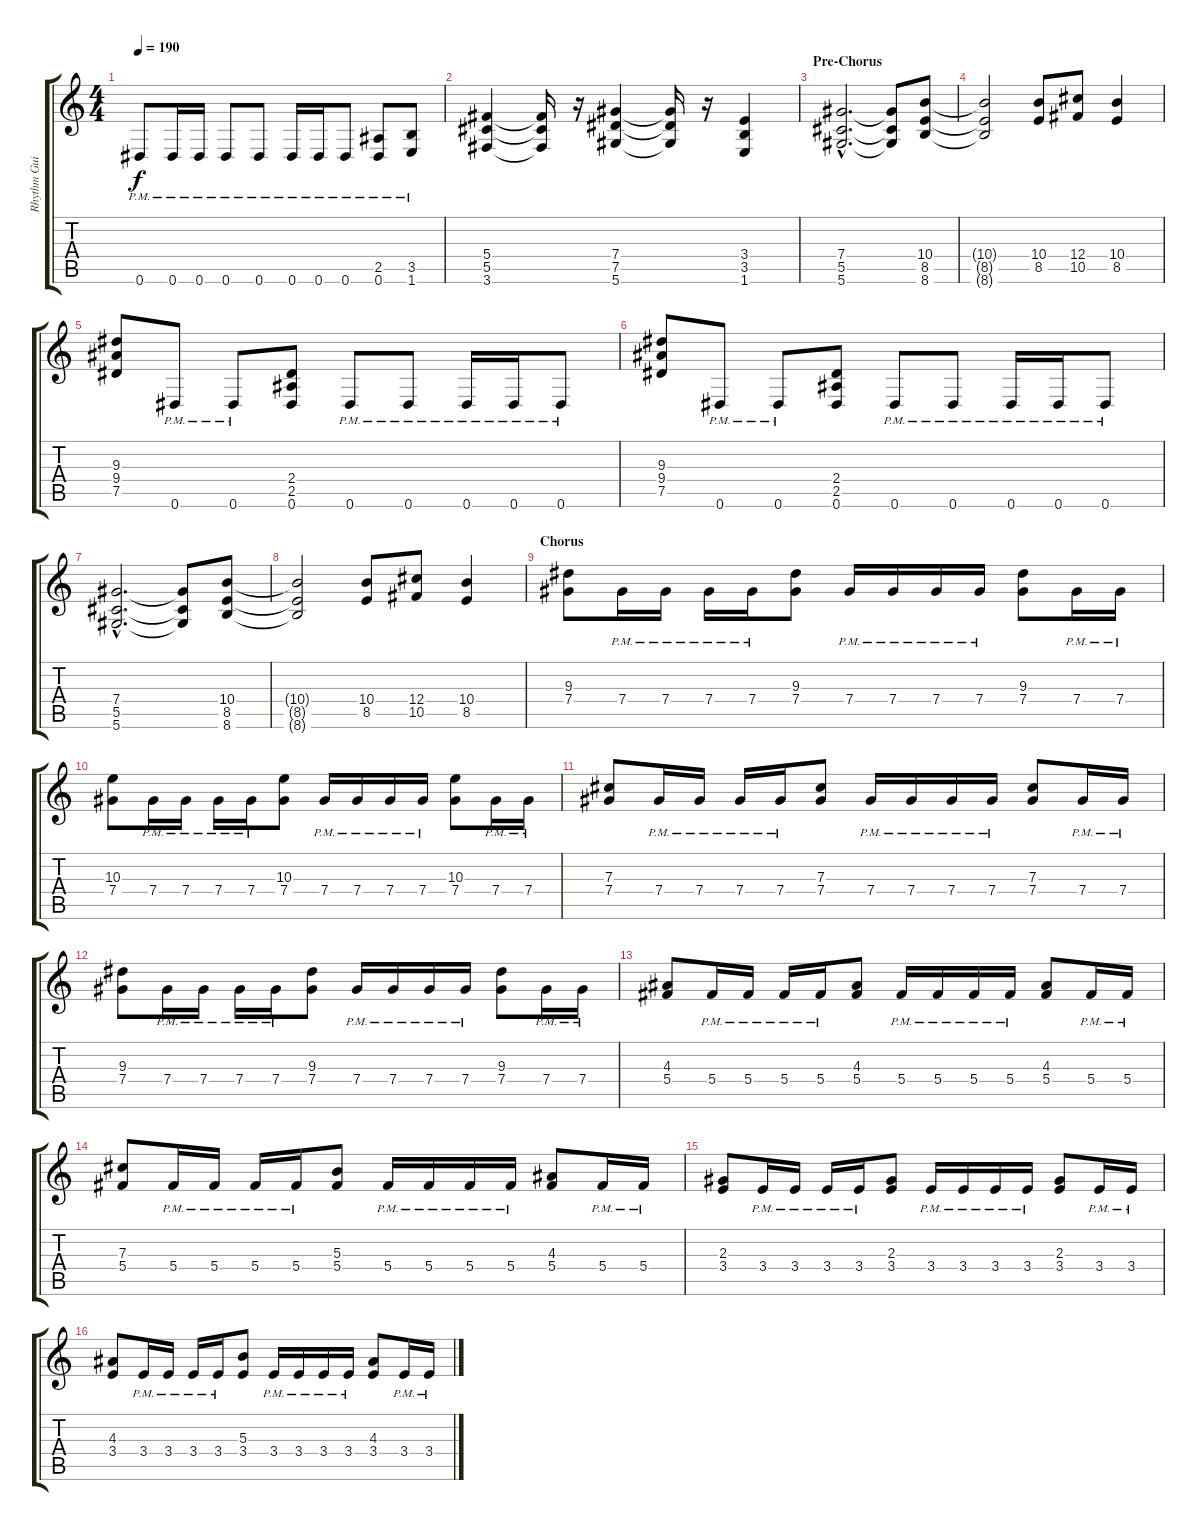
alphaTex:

\track ("Rhythm Guitar" "Rhythm Gui") {instrument distortionguitar}
\staff {score tabs}
\tuning (Eb4 Bb3 Gb3 Db3 Ab2 Eb2) {hide}
\ts (4 4)
\tempo 190
\clef g2
\ks c
0.6{pm}.8{dy f} 0.6{pm}.16 0.6{pm}.16 0.6{pm}.8 0.6{pm}.8 0.6{pm}.16 0.6{pm}.16 0.6{pm}.8 (2.5{pm} 0.6{pm}).8 (3.5{pm} 1.6{pm}).8 |
(5.4 5.5 3.6).4 (5.4{t} 5.5{t} 3.6{t}).16 r.16 (7.4 7.5 5.6).4 (7.4{t} 7.5{t} 5.6{t}).16 r.16 (3.4 3.5 1.6).4 |
\section ("" "Pre-Chorus")
(7.4{hac} 5.5{hac} 5.6{hac}).2{d} (7.4{t} 5.5{t} 5.6{t}).8 (10.4 8.5 8.6).8 |
(10.4{t} 8.5{t} 8.6{t}).2 (10.4 8.5).8 (12.4 10.5).8 (10.4 8.5).4 |
(9.3 9.4 7.5).8 0.6{pm}.8 0.6{pm}.8 (2.4 2.5 0.6).8 0.6{pm}.8 0.6{pm}.8 0.6{pm}.16 0.6{pm}.16 0.6{pm}.8 |
(9.3 9.4 7.5).8 0.6{pm}.8 0.6{pm}.8 (2.4 2.5 0.6).8 0.6{pm}.8 0.6{pm}.8 0.6{pm}.16 0.6{pm}.16 0.6{pm}.8 |
(7.4{hac} 5.5{hac} 5.6{hac}).2{d} (7.4{t} 5.5{t} 5.6{t}).8 (10.4 8.5 8.6).8 |
(10.4{t} 8.5{t} 8.6{t}).2 (10.4 8.5).8 (12.4 10.5).8 (10.4 8.5).4 |
\section ("" "Chorus")
(9.3 7.4).8 7.4{pm}.16 7.4{pm}.16 7.4{pm}.16 7.4{pm}.16 (9.3 7.4).8 7.4{pm}.16 7.4{pm}.16 7.4{pm}.16 7.4{pm}.16 (9.3 7.4).8 7.4{pm}.16 7.4{pm}.16 |
(10.3 7.4).8 7.4{pm}.16 7.4{pm}.16 7.4{pm}.16 7.4{pm}.16 (10.3 7.4).8 7.4{pm}.16 7.4{pm}.16 7.4{pm}.16 7.4{pm}.16 (10.3 7.4).8 7.4{pm}.16 7.4{pm}.16 |
(7.3 7.4).8 7.4{pm}.16 7.4{pm}.16 7.4{pm}.16 7.4{pm}.16 (7.3 7.4).8 7.4{pm}.16 7.4{pm}.16 7.4{pm}.16 7.4{pm}.16 (7.3 7.4).8 7.4{pm}.16 7.4{pm}.16 |
(9.3 7.4).8 7.4{pm}.16 7.4{pm}.16 7.4{pm}.16 7.4{pm}.16 (9.3 7.4).8 7.4{pm}.16 7.4{pm}.16 7.4{pm}.16 7.4{pm}.16 (9.3 7.4).8 7.4{pm}.16 7.4{pm}.16 |
(4.3 5.4).8 5.4{pm}.16 5.4{pm}.16 5.4{pm}.16 5.4{pm}.16 (4.3 5.4).8 5.4{pm}.16 5.4{pm}.16 5.4{pm}.16 5.4{pm}.16 (4.3 5.4).8 5.4{pm}.16 5.4{pm}.16 |
(7.3 5.4).8 5.4{pm}.16 5.4{pm}.16 5.4{pm}.16 5.4{pm}.16 (5.3 5.4).8 5.4{pm}.16 5.4{pm}.16 5.4{pm}.16 5.4{pm}.16 (4.3 5.4).8 5.4{pm}.16 5.4{pm}.16 |
(2.3 3.4).8 3.4{pm}.16 3.4{pm}.16 3.4{pm}.16 3.4{pm}.16 (2.3 3.4).8 3.4{pm}.16 3.4{pm}.16 3.4{pm}.16 3.4{pm}.16 (2.3 3.4).8 3.4{pm}.16 3.4{pm}.16 |
(4.3 3.4).8 3.4{pm}.16 3.4{pm}.16 3.4{pm}.16 3.4{pm}.16 (5.3 3.4).8 3.4{pm}.16 3.4{pm}.16 3.4{pm}.16 3.4{pm}.16 (4.3 3.4).8 3.4{pm}.16 3.4{pm}.16
